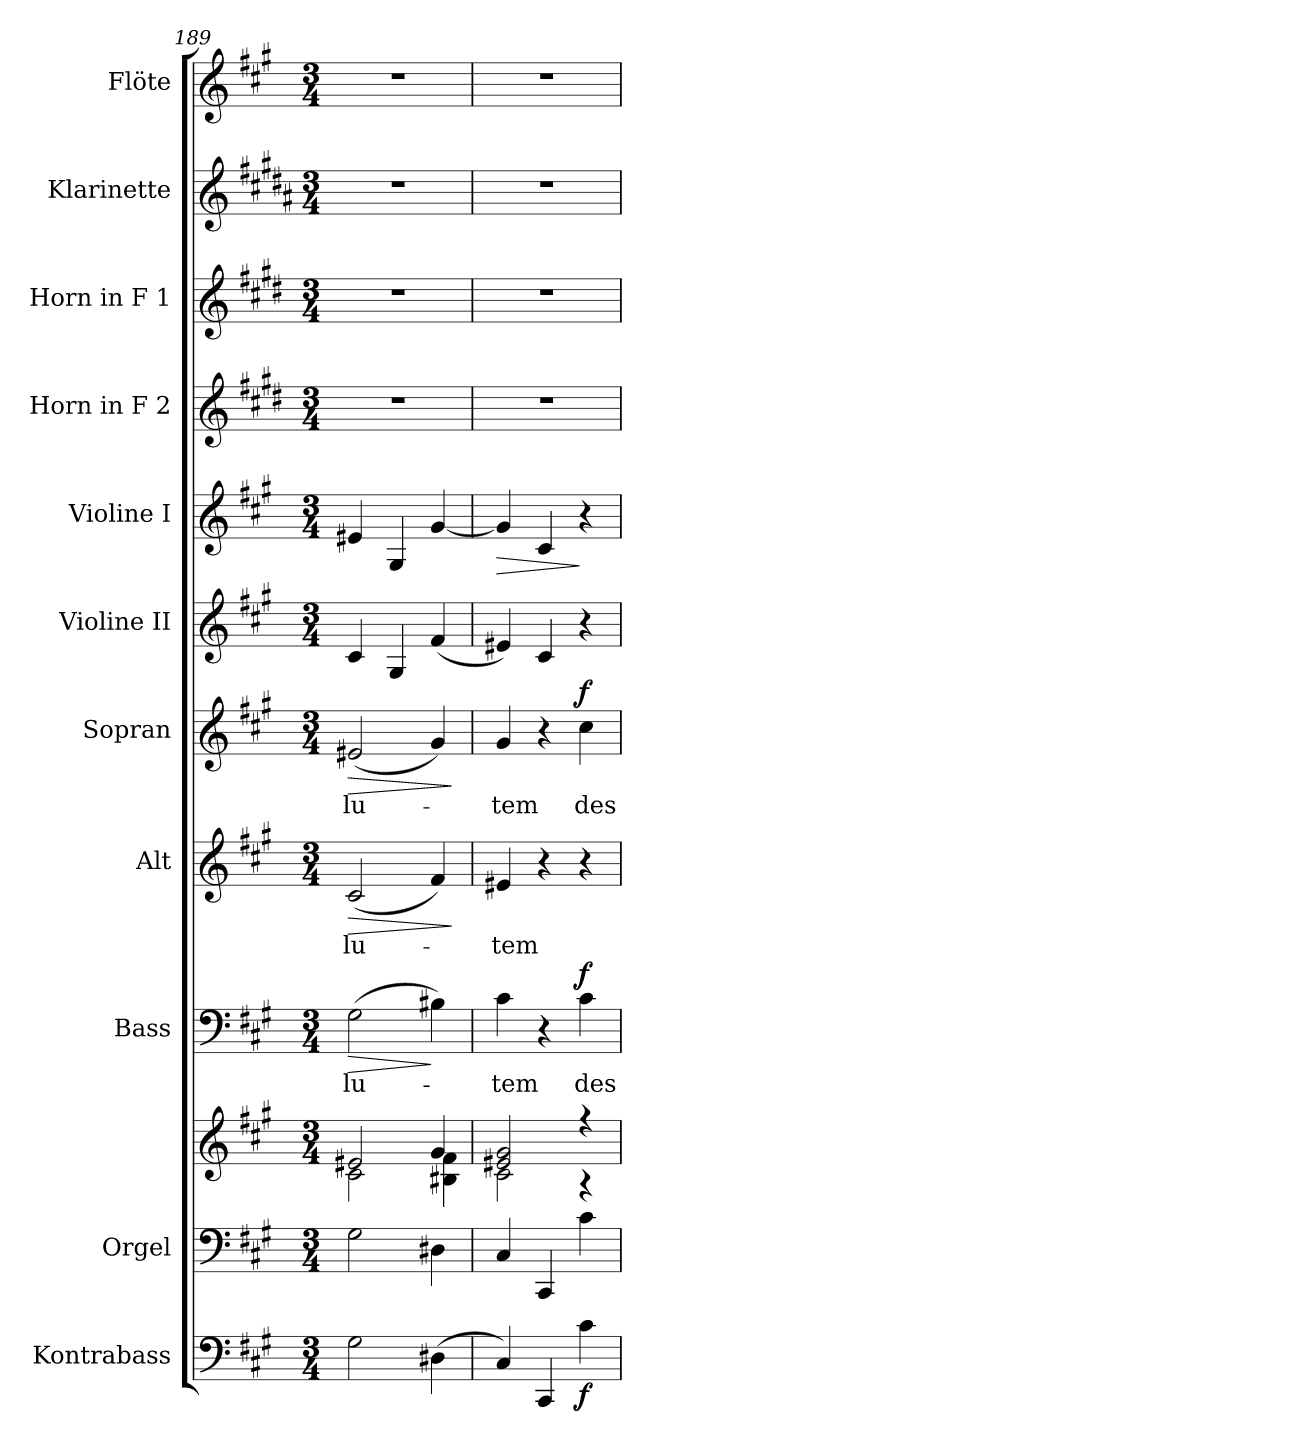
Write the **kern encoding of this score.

**kern	**dynam	**kern	**kern	**kern	**text	**dynam	**kern	**text	**dynam	**kern	**text	**dynam	**kern	**kern	**dynam	**kern	**kern	**kern	**kern
*part11	*part11	*part10	*part10	*part9	*part9	*part9	*part8	*part8	*part8	*part7	*part7	*part7	*part6	*part5	*part5	*part4	*part3	*part2	*part1
*staff12	*staff12	*staff11	*staff10	*staff9	*staff9	*staff9	*staff8	*staff8	*staff8	*staff7	*staff7	*staff7	*staff6	*staff5	*staff5	*staff4	*staff3	*staff2	*staff1
*I"Kontrabass	*	*I"Orgel	*	*I"Bass	*	*	*I"Alt	*	*	*I"Sopran	*	*	*I"Violine II	*I"Violine I	*	*I"Horn in F 2	*I"Horn in F 1	*I"Klarinette	*I"Flöte
*I'Kb.	*	*I'Org.	*	*I'B.	*	*	*I'A.	*	*	*I'S.	*	*	*I'Vl. II	*I'Vl. I	*	*	*	*I'Kl.	*I'Fl.
*clefF4	*	*clefF4	*clefG2	*clefF4	*	*	*clefG2	*	*	*clefG2	*	*	*clefG2	*clefG2	*	*clefG2	*clefG2	*clefG2	*clefG2
*ITrd7c12	*	*	*	*	*	*	*	*	*	*	*	*	*	*	*	*ITrd4c7	*ITrd4c7	*ITrd1c2	*
*k[f#c#g#]	*	*k[f#c#g#]	*k[f#c#g#]	*k[f#c#g#]	*	*	*k[f#c#g#]	*	*	*k[f#c#g#]	*	*	*k[f#c#g#]	*k[f#c#g#]	*	*k[f#c#g#]	*k[f#c#g#]	*k[f#c#g#]	*k[f#c#g#]
*A:	*	*A:	*A:	*A:	*	*	*A:	*	*	*A:	*	*	*A:	*A:	*	*A:	*A:	*A:	*A:
*M3/4	*	*M3/4	*M3/4	*M3/4	*	*	*M3/4	*	*	*M3/4	*	*	*M3/4	*M3/4	*	*M3/4	*M3/4	*M3/4	*M3/4
=189	=189	=189	=189	=189	=189	=189	=189	=189	=189	=189	=189	=189	=189	=189	=189	=189	=189	=189	=189
*	*	*	*^	*	*	*	*	*	*	*	*	*	*	*	*	*	*	*	*
!	!	!	!	!	!	!LO:LY:b	!LO:HP:b	!	!LO:LY:b	!LO:HP:b	!	!LO:LY:b	!LO:HP:b	!	!	!	!	!	!	!
2GG#\	.	2G#\	2e#X/	2c#\	(>2G#\	-lu-	>	(<2c#/	-lu-	>	(<2e#X/	-lu-	>	4c#/	4e#X/	.	2.r	2.r	2.r	2.r
.	.	.	.	.	.	.	.	.	.	.	.	.	.	4G#/	4G#/	.	.	.	.	.
(>4DD#X\	.	4D#X\	4g#/	4B#X\ 4f#\	4B#X\)	.	]	4f#/)	.	.	4g#/)	.	.	(<4f#/	[4g#/	.	.	.	.	.
*	*	*	*v	*v	*	*	*	*	*	*	*	*	*	*	*	*	*	*	*	*
.	.	.	.	.	.	.	.	.	]	.	.	]	.	.	.	.	.	.	.
=190	=190	=190	=190	=190	=190	=190	=190	=190	=190	=190	=190	=190	=190	=190	=190	=190	=190	=190	=190
*	*	*	*^	*	*	*	*	*	*	*	*	*	*	*	*	*	*	*	*
!	!	!	!	!	!	!LO:LY:b	!	!	!LO:LY:b	!	!	!LO:LY:b	!	!	!	!LO:HP:b	!	!	!	!
4CC#/)	.	4C#/	2e#X/ 2g#/	2c#\	4c#\	-tem	.	4e#X/	-tem	.	4g#/	-tem	.	4e#X/)	4g#/]	>	2.r	2.r	2.r	2.r
4CCC#/	.	4CC#/	.	.	4r	.	.	4r	.	.	4r	.	.	4c#/	4c#/	.	.	.	.	.
!	!LO:DY:b	!	!	!	!	!LO:LY:b	!LO:DY:a	!	!	!	!	!LO:LY:b	!LO:DY:a	!	!	!	!	!	!	!
4C#\	f	4c#\	4r	4r	4c#\	des-	f	4r	.	.	4cc#\	des-	f	4r	4r	]	.	.	.	.
*	*	*	*v	*v	*	*	*	*	*	*	*	*	*	*	*	*	*	*	*	*
=	=	=	=	=	=	=	=	=	=	=	=	=	=	=	=	=	=	=	=
*-	*-	*-	*-	*-	*-	*-	*-	*-	*-	*-	*-	*-	*-	*-	*-	*-	*-	*-	*-
